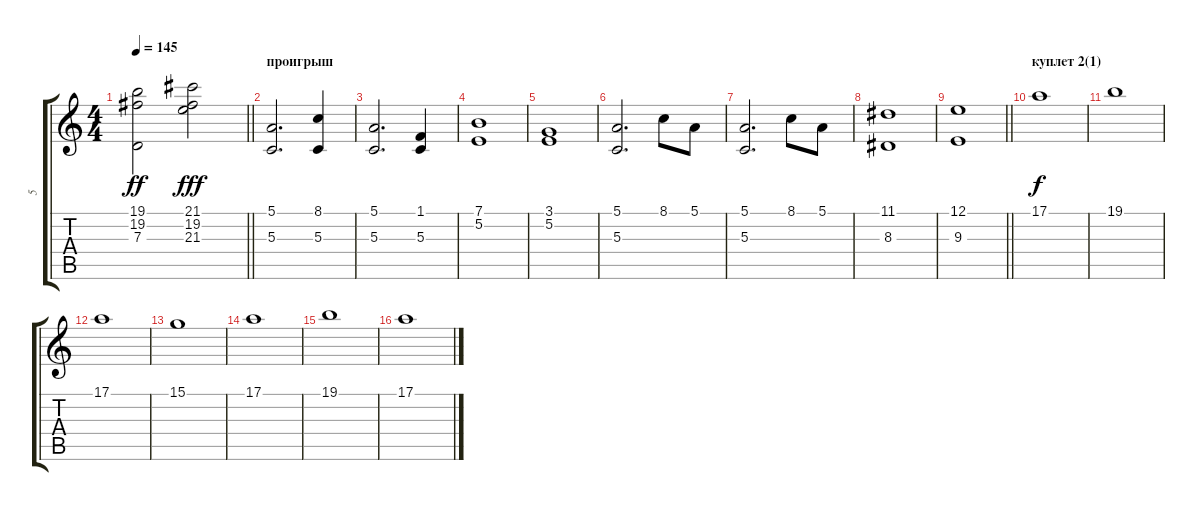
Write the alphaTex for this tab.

\track ("5" "5") {instrument stringensemble1}
\staff {score tabs}
\tuning (E4 B3 G3 D3 A2 E2) {hide}
\ts (4 4)
\tempo 145
\clef g2
\barLineRight lightlight
\ks c
(19.1 19.2 7.3).2{dy ff} (21.1 19.2 21.3).2{dy fff} |
\section ("" "проигрыш")
(5.1 5.3).2{d} (8.1 5.3).4 |
(5.1 5.3).2{d} (1.1 5.3).4 |
(7.1 5.2).1 |
(3.1 5.2).1 |
(5.1 5.3).2{d} 8.1.8 5.1.8 |
(5.1 5.3).2{d} 8.1.8 5.1.8 |
(11.1 8.3).1 |
\barLineRight lightlight
(12.1 9.3).1 |
\section ("" "куплет 2(1)")
17.1.1{dy f} |
19.1.1 |
17.1.1 |
15.1.1 |
17.1.1 |
19.1.1 |
17.1.1
